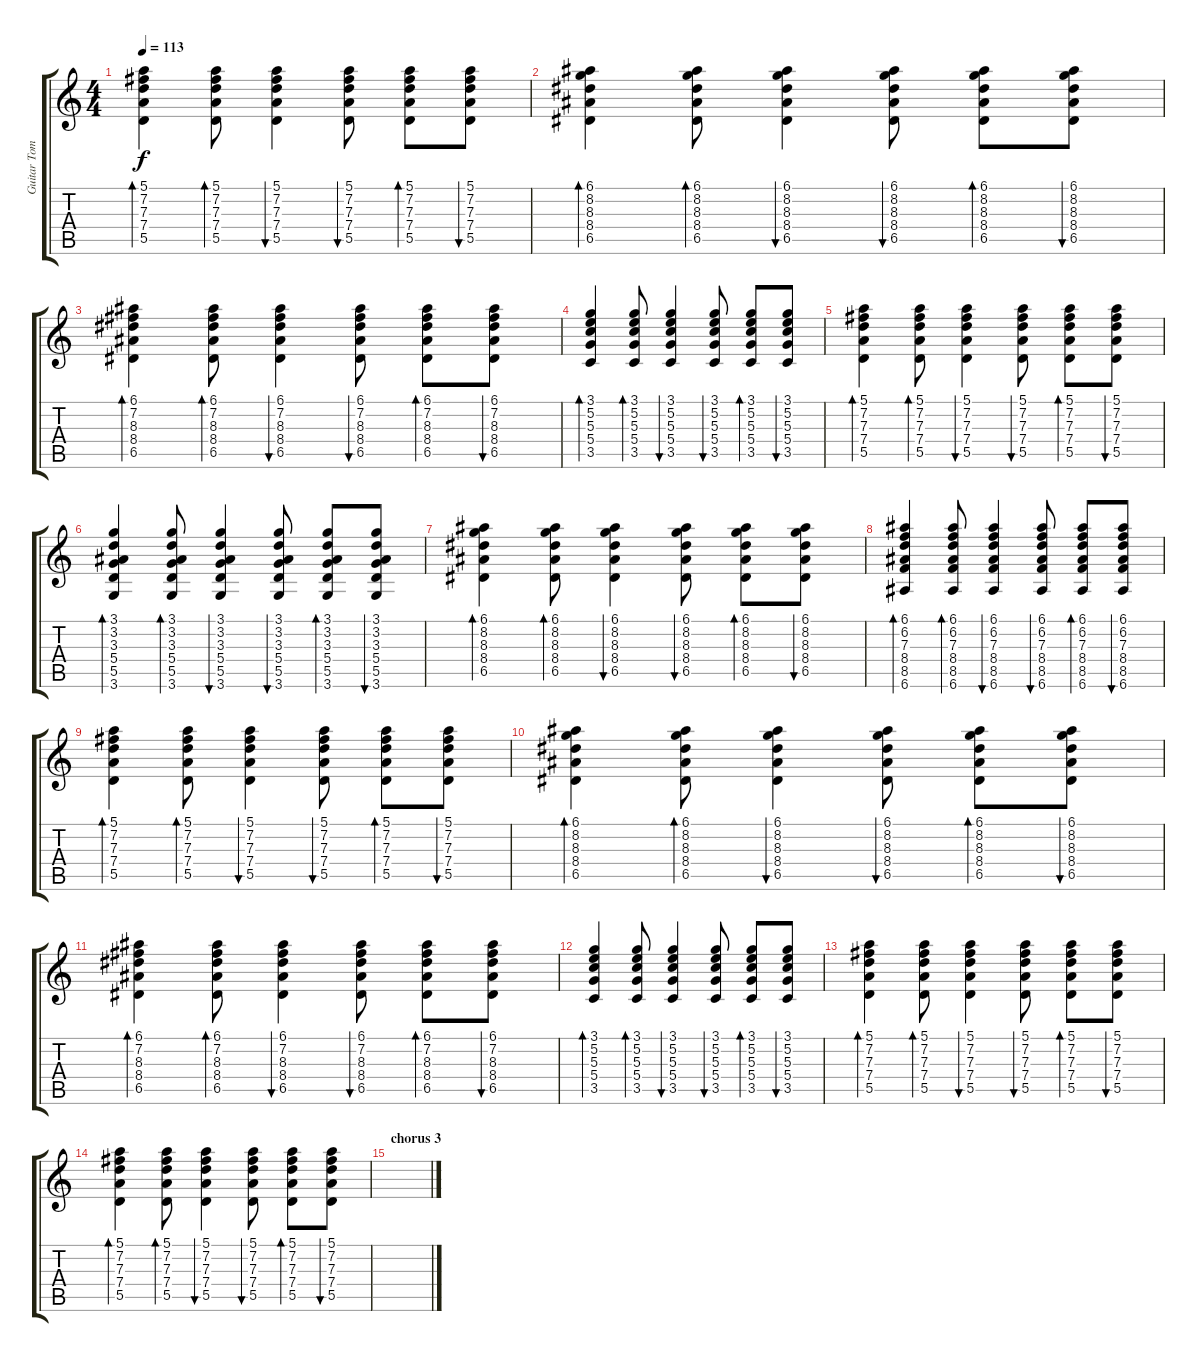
\track ("Guitar Tom Morello" "Guitar Tom") {instrument acousticguitarnylon}
\staff {score tabs}
\tuning (E4 B3 G3 D3 A2 E2) {hide}
\ts (4 4)
\tempo 113
\clef g2
\ks c
(5.1 7.2 7.3 7.4 5.5).4{bd 60 dy f} (5.1 7.2 7.3 7.4 5.5).8{bd 30} (5.1 7.2 7.3 7.4 5.5).4{bu 60} (5.1 7.2 7.3 7.4 5.5).8{bu 60} (5.1 7.2 7.3 7.4 5.5).8{bd 60} (5.1 7.2 7.3 7.4 5.5).8{bu 60} |
(6.1 8.2 8.3 8.4 6.5).4{bd 60} (6.1 8.2 8.3 8.4 6.5).8{bd 30} (6.1 8.2 8.3 8.4 6.5).4{bu 30} (6.1 8.2 8.3 8.4 6.5).8{bu 30} (6.1 8.2 8.3 8.4 6.5).8{bd 30} (6.1 8.2 8.3 8.4 6.5).8{bu 30} |
(6.1 7.2 8.3 8.4 6.5).4{bd 60} (6.1 7.2 8.3 8.4 6.5).8{bd 30} (6.1 7.2 8.3 8.4 6.5).4{bu 30} (6.1 7.2 8.3 8.4 6.5).8{bu 30} (6.1 7.2 8.3 8.4 6.5).8{bd 30} (6.1 7.2 8.3 8.4 6.5).8{bu 30} |
(3.1 5.2 5.3 5.4 3.5).4{bd 120} (3.1 5.2 5.3 5.4 3.5).8{bd 60} (3.1 5.2 5.3 5.4 3.5).4{bu 60} (3.1 5.2 5.3 5.4 3.5).8{bu 30} (3.1 5.2 5.3 5.4 3.5).8{bd 60} (3.1 5.2 5.3 5.4 3.5).8{bu 60} |
(5.1 7.2 7.3 7.4 5.5).4{bd 60} (5.1 7.2 7.3 7.4 5.5).8{bd 60} (5.1 7.2 7.3 7.4 5.5).4{bu 60} (5.1 7.2 7.3 7.4 5.5).8{bu 60} (5.1 7.2 7.3 7.4 5.5).8{bd 60} (5.1 7.2 7.3 7.4 5.5).8{bu 60} |
(3.1 3.2 3.3 5.4 5.5 3.6).4{bd 60} (3.1 3.2 3.3 5.4 5.5 3.6).8{bd 60} (3.1 3.2 3.3 5.4 5.5 3.6).4{bu 60} (3.1 3.2 3.3 5.4 5.5 3.6).8{bu 60} (3.1 3.2 3.3 5.4 5.5 3.6).8{bd 60} (3.1 3.2 3.3 5.4 5.5 3.6).8{bu 60} |
(6.1 8.2 8.3 8.4 6.5).4{bd 60} (6.1 8.2 8.3 8.4 6.5).8{bd 60} (6.1 8.2 8.3 8.4 6.5).4{bu 60} (6.1 8.2 8.3 8.4 6.5).8{bu 60} (6.1 8.2 8.3 8.4 6.5).8{bd 60} (6.1 8.2 8.3 8.4 6.5).8{bu 60} |
(6.1 6.2 7.3 8.4 8.5 6.6).4{bd 60} (6.1 6.2 7.3 8.4 8.5 6.6).8{bd 60} (6.1 6.2 7.3 8.4 8.5 6.6).4{bu 60} (6.1 6.2 7.3 8.4 8.5 6.6).8{bu 60} (6.1 6.2 7.3 8.4 8.5 6.6).8{bd 60} (6.1 6.2 7.3 8.4 8.5 6.6).8{bu 60} |
(5.1 7.2 7.3 7.4 5.5).4{bd 60} (5.1 7.2 7.3 7.4 5.5).8{bd 60} (5.1 7.2 7.3 7.4 5.5).4{bu 60} (5.1 7.2 7.3 7.4 5.5).8{bu 60} (5.1 7.2 7.3 7.4 5.5).8{bd 60} (5.1 7.2 7.3 7.4 5.5).8{bu 60} |
(6.1 8.2 8.3 8.4 6.5).4{bd 120} (6.1 8.2 8.3 8.4 6.5).8{bd 60} (6.1 8.2 8.3 8.4 6.5).4{bu 60} (6.1 8.2 8.3 8.4 6.5).8{bu 30} (6.1 8.2 8.3 8.4 6.5).8{bd 30} (6.1 8.2 8.3 8.4 6.5).8{bu 30} |
(6.1 7.2 8.3 8.4 6.5).4{bd 60} (6.1 7.2 8.3 8.4 6.5).8{bd 30} (6.1 7.2 8.3 8.4 6.5).4{bu 30} (6.1 7.2 8.3 8.4 6.5).8{bu 30} (6.1 7.2 8.3 8.4 6.5).8{bd 30} (6.1 7.2 8.3 8.4 6.5).8{bu 30} |
(3.1 5.2 5.3 5.4 3.5).4{bd 120} (3.1 5.2 5.3 5.4 3.5).8{bd 60} (3.1 5.2 5.3 5.4 3.5).4{bu 60} (3.1 5.2 5.3 5.4 3.5).8{bu 60} (3.1 5.2 5.3 5.4 3.5).8{bd 60} (3.1 5.2 5.3 5.4 3.5).8{bu 60} |
(5.1 7.2 7.3 7.4 5.5).4{bd 60} (5.1 7.2 7.3 7.4 5.5).8{bd 30} (5.1 7.2 7.3 7.4 5.5).4{bu 30} (5.1 7.2 7.3 7.4 5.5).8{bu 30} (5.1 7.2 7.3 7.4 5.5).8{bd 60} (5.1 7.2 7.3 7.4 5.5).8{bu 60} |
(5.1 7.2 7.3 7.4 5.5).4{bd 60} (5.1 7.2 7.3 7.4 5.5).8{bd 60} (5.1 7.2 7.3 7.4 5.5).4{bu 60} (5.1 7.2 7.3 7.4 5.5).8{bu 60} (5.1 7.2 7.3 7.4 5.5).8{bd 60} (5.1 7.2 7.3 7.4 5.5).8{bu 60} |
\section ("" "chorus 3")
